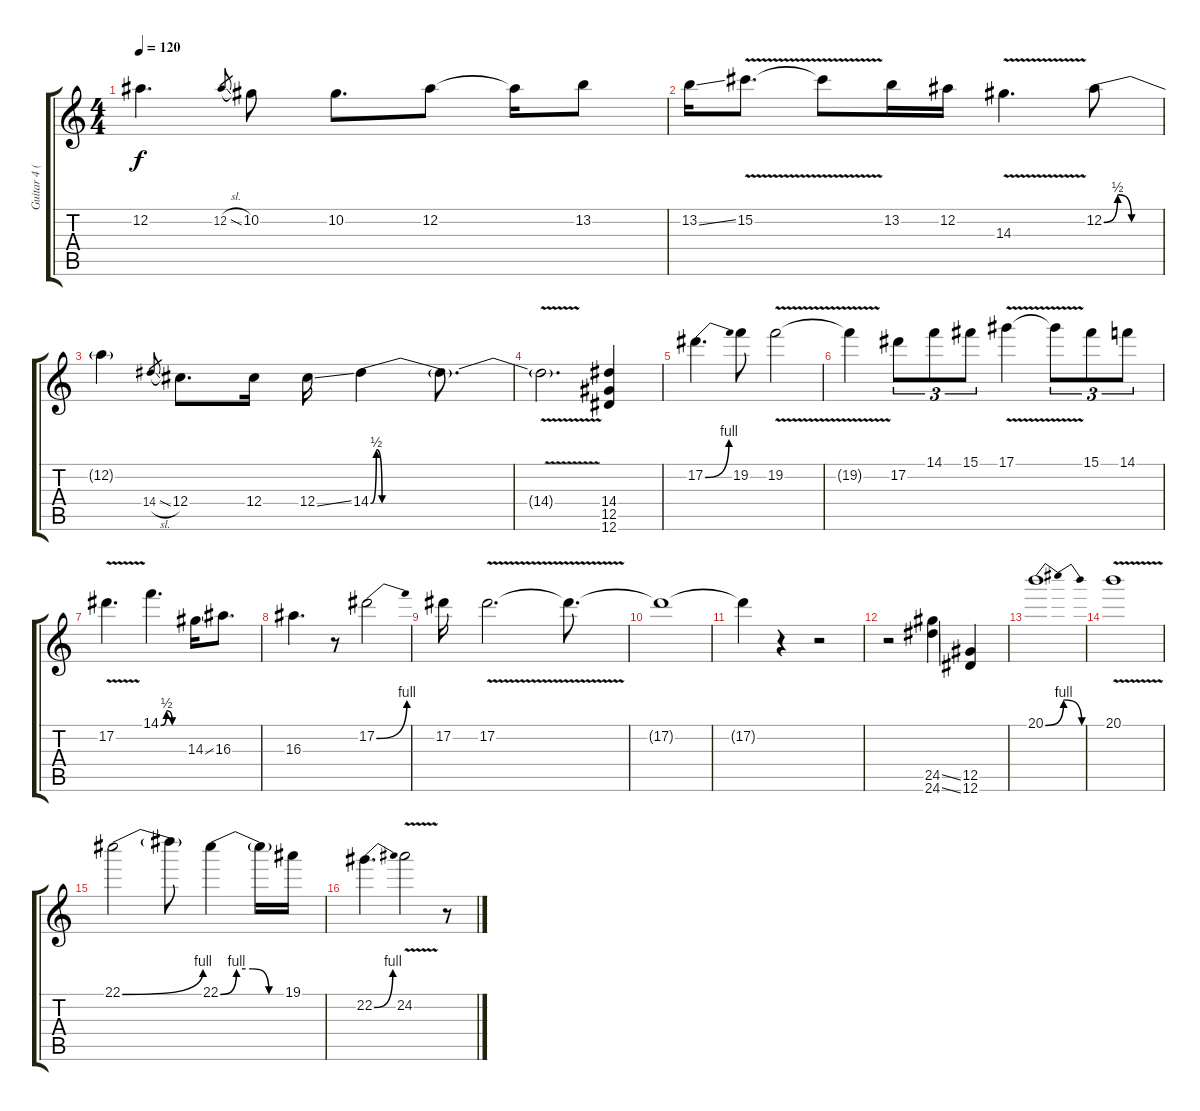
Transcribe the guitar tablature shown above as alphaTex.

\track ("Guitar 4 (Lead)" "Guitar 4 (") {instrument overdrivenguitar}
\staff {score tabs}
\tuning (Eb4 Bb3 Gb3 Db3 Ab2 Eb2) {hide}
\ts (4 4)
\tempo 120
\clef g2
\ks c
12.2{t}.4{d dy f} 12.2{sl}.8{gr} 10.2.8 10.2.8{d} 12.2.8 12.2{t}.16 13.2.8 |
13.2{ss}.16 15.2{v}.8{d} 15.2{t}.8 13.2.16 12.2.16 14.3{v}.4{d} 12.2{be (custom 0 0 15 2 30 0 45 0 60 0)}.8 |
12.2{t}.4 14.4{sl}.8{gr} 12.4.8{d} 12.4.16 12.4{ss}.16 14.4{be (custom 0 0 2 2 4 0 60 0)}.4 14.4{t}.8{d} |
14.4{v t}.2{d} (14.4 12.5 12.6).4{instrument guitarfretnoise} |
17.2{be (bend 0 0 60 4)}.4{d instrument overdrivenguitar} 19.2.8 19.2{v}.2 |
19.2{t}.4 17.2.8{tu (3 2)} 14.1.8{tu (3 2)} 15.1.8{tu (3 2)} 17.1{v}.4 17.1{t}.8{tu (3 2)} 15.1.8{tu (3 2)} 14.1.8{tu (3 2)} |
17.2{v}.4{d} 14.1{be (custom 0 0 15 2 30 0 45 0 60 0)}.4{d} 14.3{ss}.16 16.3.8{d} |
16.3.4{d} r.8 17.2{be (bend 0 0 60 4)}.2 |
17.2.16 17.2{v}.2{d} 17.2{t}.8{d} |
17.2{t}.1 |
17.2{t}.4 r.4 r.2 |
r.2 (24.5{ss} 24.6{ss}).4{instrument guitarfretnoise} (12.5 12.6).4 |
20.1{be (bendrelease 0 0 15 4 45 4 60 0)}.1{instrument overdrivenguitar} |
20.1{v}.1 |
22.1{be (bend 0 0 60 4)}.2 22.1{t}.8 22.1{be (custom 0 0 15 4 30 4 45 0 60 0)}.4 22.1{t}.16 19.1.16 |
22.2{be (bend 0 0 60 4)}.4{d} 24.2{v}.2 r.8
